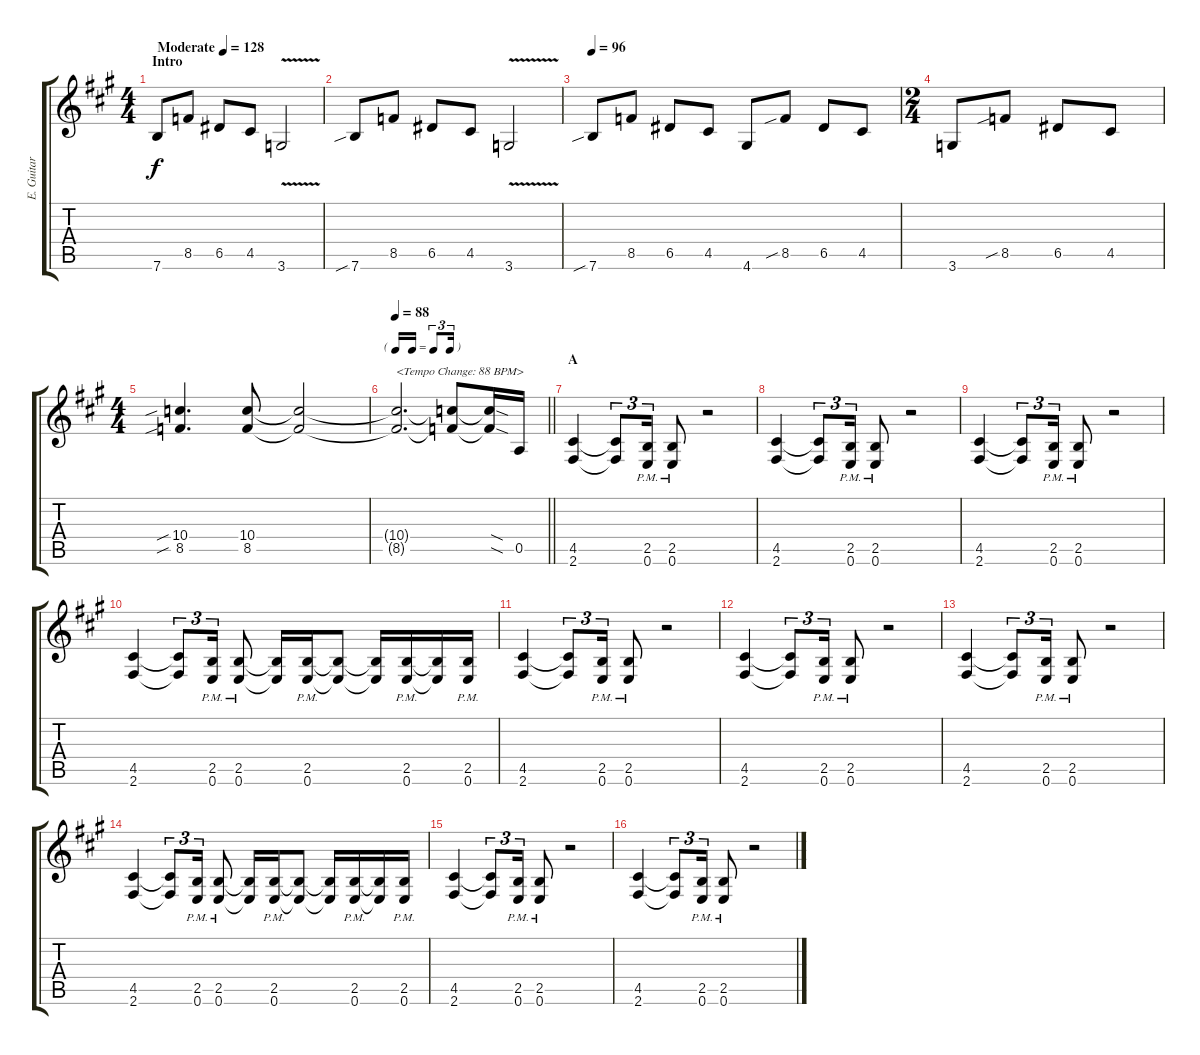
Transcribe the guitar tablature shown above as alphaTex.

\track ("E. Guitar I" "E. Guitar ") {instrument overdrivenguitar}
\staff {score tabs}
\tuning (E4 B3 G3 D3 A2 E2) {hide}
\ts (4 4)
\section ("" "Intro")
\tempo (128 "Moderate")
\clef g2
\ks a
7.6.8{dy f instrument overdrivenguitar} 8.5.8 6.5.8 4.5.8 3.6{v}.2 |
7.6{sib}.8 8.5.8 6.5.8 4.5.8 3.6{v}.2 |
\tempo 96
7.6{sib}.8 8.5.8 6.5.8 4.5.8 4.6.8 8.5{sib}.8 6.5.8 4.5.8 |
\ts (2 4)
3.6.8 8.5{sib}.8 6.5.8 4.5.8 |
\ts (4 4)
(10.4{sib} 8.5{sib}).4{d} (10.4 8.5).8 (10.4{t} 8.5{t}).2 |
\tf triplet16th
\tempo 88
\barLineRight lightlight
(10.4{t} 8.5{t}).2{d txt "<Tempo Change: 88 BPM>"} (10.4{t} 8.5{t}).8 (10.4{sod t} 8.5{sod t}).16 0.5.16 |
\section ("" "A")
(4.5 2.6).4 (4.5{t} 2.6{t}).8{tu (3 2)} (2.5{pm} 0.6{pm}).16{tu (3 2)} (2.5{pm} 0.6{pm}).8 r.2 |
(4.5 2.6).4 (4.5{t} 2.6{t}).8{tu (3 2)} (2.5{pm} 0.6{pm}).16{tu (3 2)} (2.5{pm} 0.6{pm}).8 r.2 |
(4.5 2.6).4 (4.5{t} 2.6{t}).8{tu (3 2)} (2.5{pm} 0.6{pm}).16{tu (3 2)} (2.5{pm} 0.6{pm}).8 r.2 |
(4.5 2.6).4 (4.5{t} 2.6{t}).8{tu (3 2)} (2.5{pm} 0.6{pm}).16{tu (3 2)} (2.5{pm} 0.6{pm}).8 (2.5{t} 0.6{t}).16 (2.5{pm} 0.6{pm}).16 (2.5{t} 0.6{t}).8 (2.5{t} 0.6{t}).16 (2.5{pm} 0.6{pm}).16 (2.5{t} 0.6{t}).16 (2.5{pm} 0.6{pm}).16 |
(4.5 2.6).4 (4.5{t} 2.6{t}).8{tu (3 2)} (2.5{pm} 0.6{pm}).16{tu (3 2)} (2.5{pm} 0.6{pm}).8 r.2 |
(4.5 2.6).4 (4.5{t} 2.6{t}).8{tu (3 2)} (2.5{pm} 0.6{pm}).16{tu (3 2)} (2.5{pm} 0.6{pm}).8 r.2 |
(4.5 2.6).4 (4.5{t} 2.6{t}).8{tu (3 2)} (2.5{pm} 0.6{pm}).16{tu (3 2)} (2.5{pm} 0.6{pm}).8 r.2 |
(4.5 2.6).4 (4.5{t} 2.6{t}).8{tu (3 2)} (2.5{pm} 0.6{pm}).16{tu (3 2)} (2.5{pm} 0.6{pm}).8 (2.5{t} 0.6{t}).16 (2.5{pm} 0.6{pm}).16 (2.5{t} 0.6{t}).8 (2.5{t} 0.6{t}).16 (2.5{pm} 0.6{pm}).16 (2.5{t} 0.6{t}).16 (2.5{pm} 0.6{pm}).16 |
(4.5 2.6).4 (4.5{t} 2.6{t}).8{tu (3 2)} (2.5{pm} 0.6{pm}).16{tu (3 2)} (2.5{pm} 0.6{pm}).8 r.2 |
(4.5 2.6).4 (4.5{t} 2.6{t}).8{tu (3 2)} (2.5{pm} 0.6{pm}).16{tu (3 2)} (2.5{pm} 0.6{pm}).8 r.2
